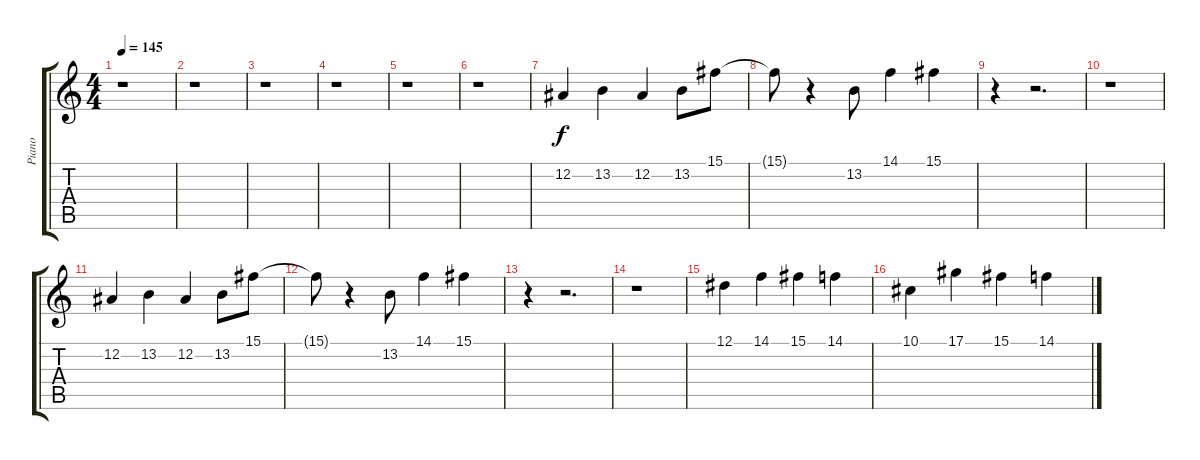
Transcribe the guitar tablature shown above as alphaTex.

\track ("Piano" "Piano") {instrument honkytonkpiano}
\staff {score tabs}
\tuning (Eb4 Bb3 Gb3 Db3 Ab2 Db2) {hide}
\ts (4 4)
\tempo 145
\clef g2
\ks c
r.1{dy f} |
r.1 |
r.1 |
r.1 |
r.1 |
r.1 |
12.2.4 13.2.4 12.2.4 13.2.8 15.1.8 |
15.1{t}.8 r.4 13.2.8 14.1.4 15.1.4 |
r.4 r.2{d} |
r.1 |
12.2.4 13.2.4 12.2.4 13.2.8 15.1.8 |
15.1{t}.8 r.4 13.2.8 14.1.4 15.1.4 |
r.4 r.2{d} |
r.1 |
12.1.4 14.1.4 15.1.4 14.1.4 |
10.1.4 17.1.4 15.1.4 14.1.4
